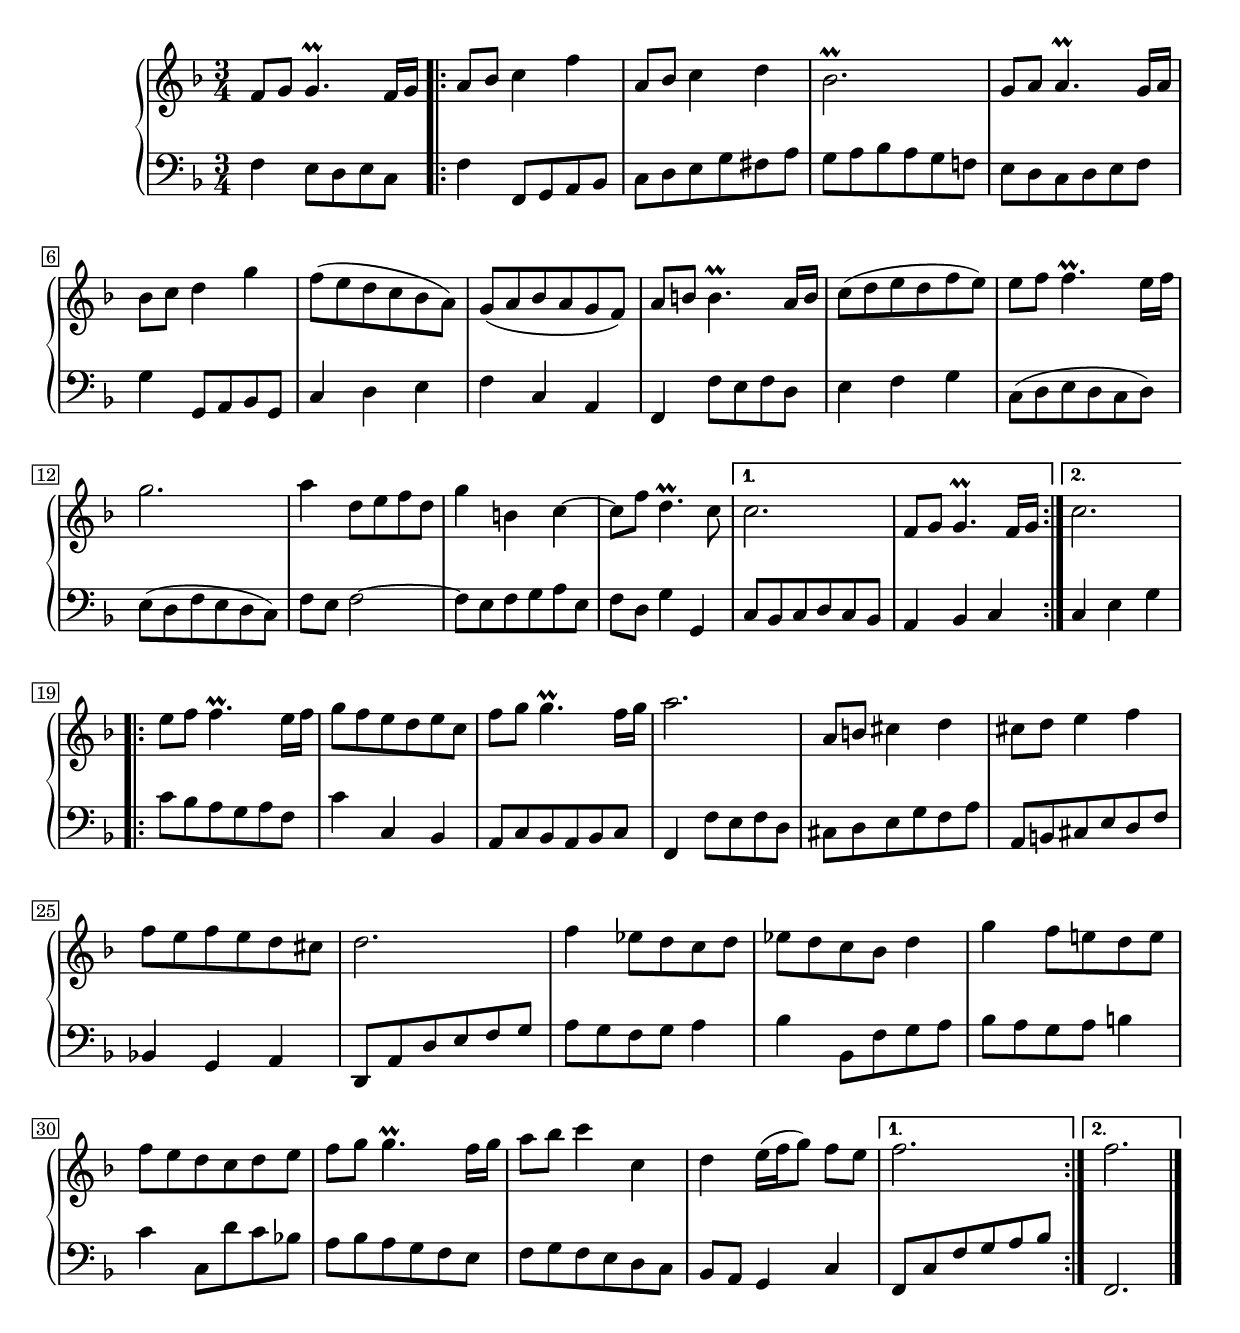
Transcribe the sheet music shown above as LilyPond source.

\version "2.24.3"

Global = {
  \key f \major
  \time 3/4
  \include "../global.ly"
}

Upper = \relative c'' {
  \clef treble
  \Global
  f,8 g  g4.\prall f16 g
  \repeat volta 2 {
  | a8 bes c4 f
  | a,8 bes c4 d
  | bes2.\prall
  %5
  | g8 a a4.\prall g16 a
  | bes8 c d4 g4
  | f8 (e d c bes a)
  | g (a bes a g f)
  | a b! b4.\prall a16 b
  %10
  | c8 (d e d f e)
  | e8 f f4.\prall e16 f
  | g2.
  | a4 d,8 e f d
  | g4 b,! c~
  %15
  | c8 f d4.\prall c8
  }
  \alternative {
    { c2.  f,8 g g4.\prall f16 g }
    { c2. }
  }
  \break
  \repeat volta 2 {
  | e8 f f4.\prall e16 f
  %20
  | g8 f e d e c
  | f8 g g4.\prall f16 g
  | a2.
  | a,8 b! cis4 d
  | cis8 d e4 f
  %25
  | f8 e f e d cis
  | d2.
  | f4 ees8 d c d
  | ees d c bes d4
  | g4 f8 e! d e
  %30
  | f8 e d c d e
  | f8 g g4.\prall f16 g
  | a8 bes c4 c,
  | d4 e16( f g8) f8 e
  }
  \alternative {
    { f2. }
    { f2. }
  }
  \fine
}

Lower = \relative c {
  \clef bass
  \Global
  f4 e8 d e c
  \repeat volta 2 {
  | f4 f,8 g a bes
  | c8 d e g fis a
  | g8 a bes a g f!
  %5
  | e8 d c d e f
  | g4 g,8 a bes g
  | c4 d e
  | f4 c a
  | f4 f'8 e f d
  %10
  | e4 f g
  | c,8 (d e d c d)
  | e8 (d f e d c)
  | f8 e f2~
  | f8 e f g a e
  %15
  | f8 d g4 g,4
  }
  \alternative {
    { c8 bes c d c bes  a4 bes c }
    { c4 e g }
  }
  \repeat volta 2 {
  | c8 bes a g a f
  %20
  | c'4 c,4 bes
  | a8 c bes a bes c
  | f,4 f'8 e f d
  | cis d e g f a
  | a,8 b! cis e d f
  %25
  | bes,4 g a
  | d,8 a' d e f g
  | a8 g f g  a4
  | bes4 bes,8 f' g a
  | bes8 a g a b!4
  %30
  | c4 c,8 d' c bes
  | a8 bes a g f e
  | f8 g f e d c
  | bes8 a g4 c
  }
  \alternative {
    { \stemUp f,8 c' f g a bes }
    { f,2. }
  }
  \fine
}

\score {
  \new PianoStaff
  <<
    \accidentalStyle Score.piano
    \context Staff = "upper" <<
      \set Staff.midiInstrument = #"acoustic grand"
      \Global
      \clef treble
      \Upper
    >>
    \context Staff = "lower" <<
      \set Staff.midiInstrument = #"acoustic grand"
      \Global
      \clef bass
      \Lower
    >>
  >>
  \header {
    title = "Menuet I"
  }
  \layout {
    \context {
      \PianoStaff
      \override Parentheses.font-size = #-2
      \override TextScript.font-shape = #'italic
      \override TextScript.font-size = #-1
    }
  }
  \midi {
    \tempo 4 = 150
  }
}
